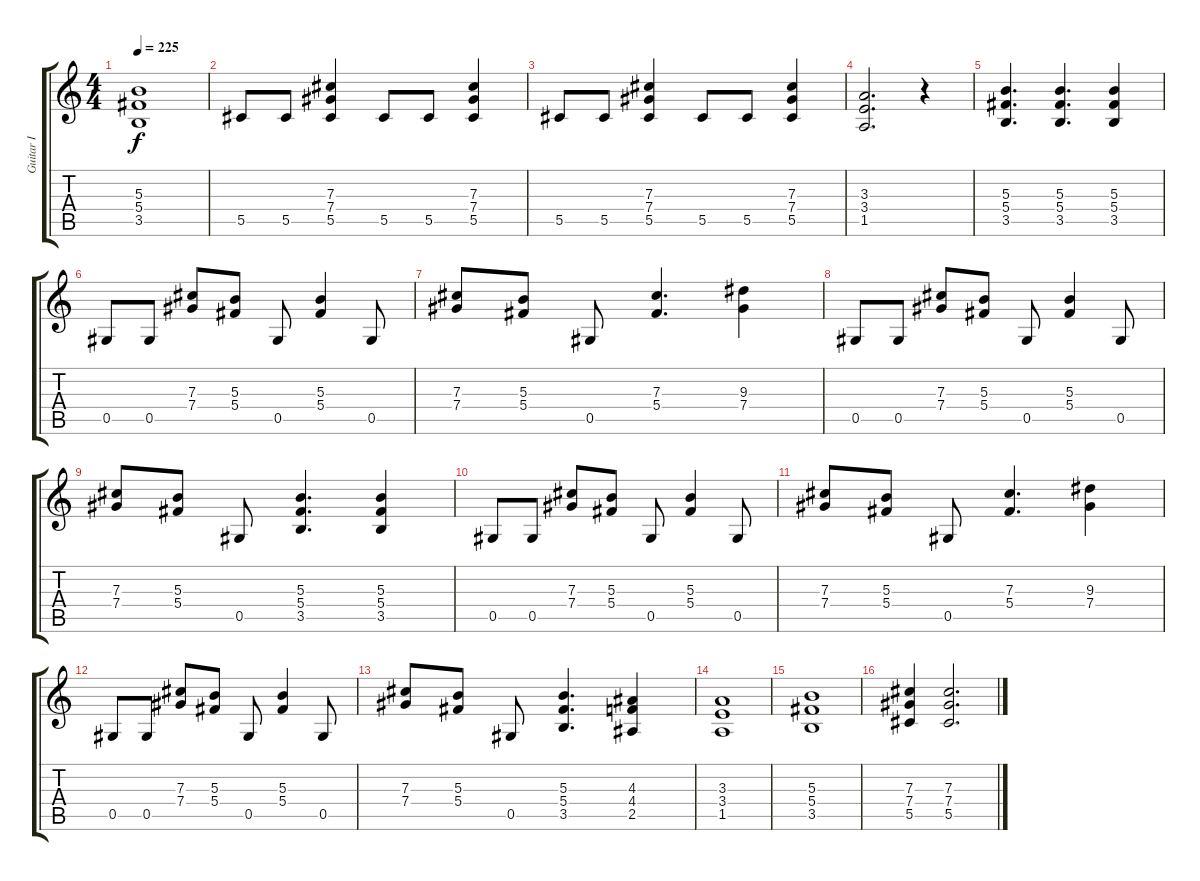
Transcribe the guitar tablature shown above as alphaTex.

\track ("Guitar I" "Guitar I") {instrument overdrivenguitar}
\staff {score tabs}
\tuning (Eb4 Bb3 Gb3 Db3 Ab2 Eb2) {hide}
\ts (4 4)
\tempo 225
\clef g2
\ks c
(5.3 5.4 3.5).1{dy f} |
5.5.8 5.5.8 (7.3 7.4 5.5).4 5.5.8 5.5.8 (7.3 7.4 5.5).4 |
5.5.8 5.5.8 (7.3 7.4 5.5).4 5.5.8 5.5.8 (7.3 7.4 5.5).4 |
(3.3 3.4 1.5).2{d} r.4 |
(5.3 5.4 3.5).4{d} (5.3 5.4 3.5).4{d} (5.3 5.4 3.5).4 |
0.5.8 0.5.8 (7.3 7.4).8 (5.3 5.4).8 0.5.8 (5.3 5.4).4 0.5.8 |
(7.3 7.4).8 (5.3 5.4).8 0.5.8 (7.3 5.4).4{d} (9.3 7.4).4 |
0.5.8 0.5.8 (7.3 7.4).8 (5.3 5.4).8 0.5.8 (5.3 5.4).4 0.5.8 |
(7.3 7.4).8 (5.3 5.4).8 0.5.8 (5.3 5.4 3.5).4{d} (5.3 5.4 3.5).4 |
0.5.8 0.5.8 (7.3 7.4).8 (5.3 5.4).8 0.5.8 (5.3 5.4).4 0.5.8 |
(7.3 7.4).8 (5.3 5.4).8 0.5.8 (7.3 5.4).4{d} (9.3 7.4).4 |
0.5.8 0.5.8 (7.3 7.4).8 (5.3 5.4).8 0.5.8 (5.3 5.4).4 0.5.8 |
(7.3 7.4).8 (5.3 5.4).8 0.5.8 (5.3 5.4 3.5).4{d} (4.3 4.4 2.5).4 |
(3.3 3.4 1.5).1 |
(5.3 5.4 3.5).1 |
(7.3 7.4 5.5).4 (7.3 7.4 5.5).2{d}
